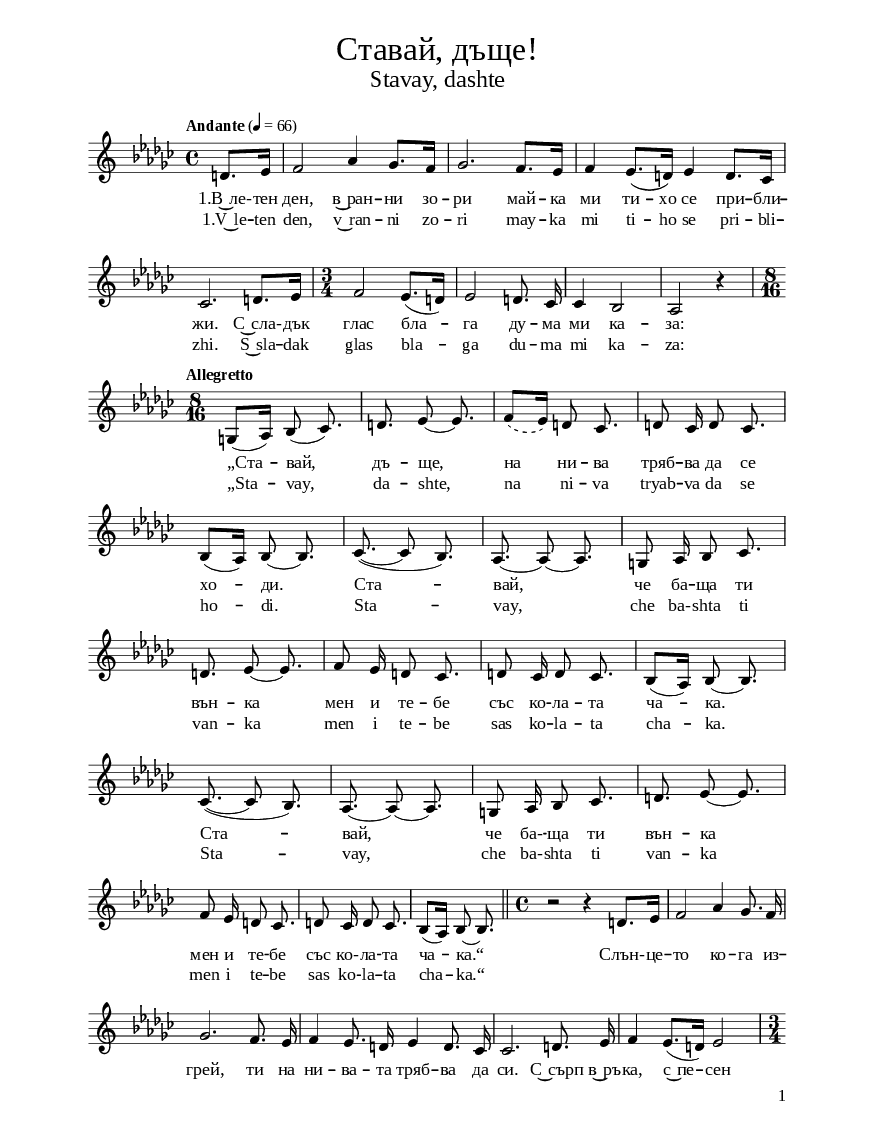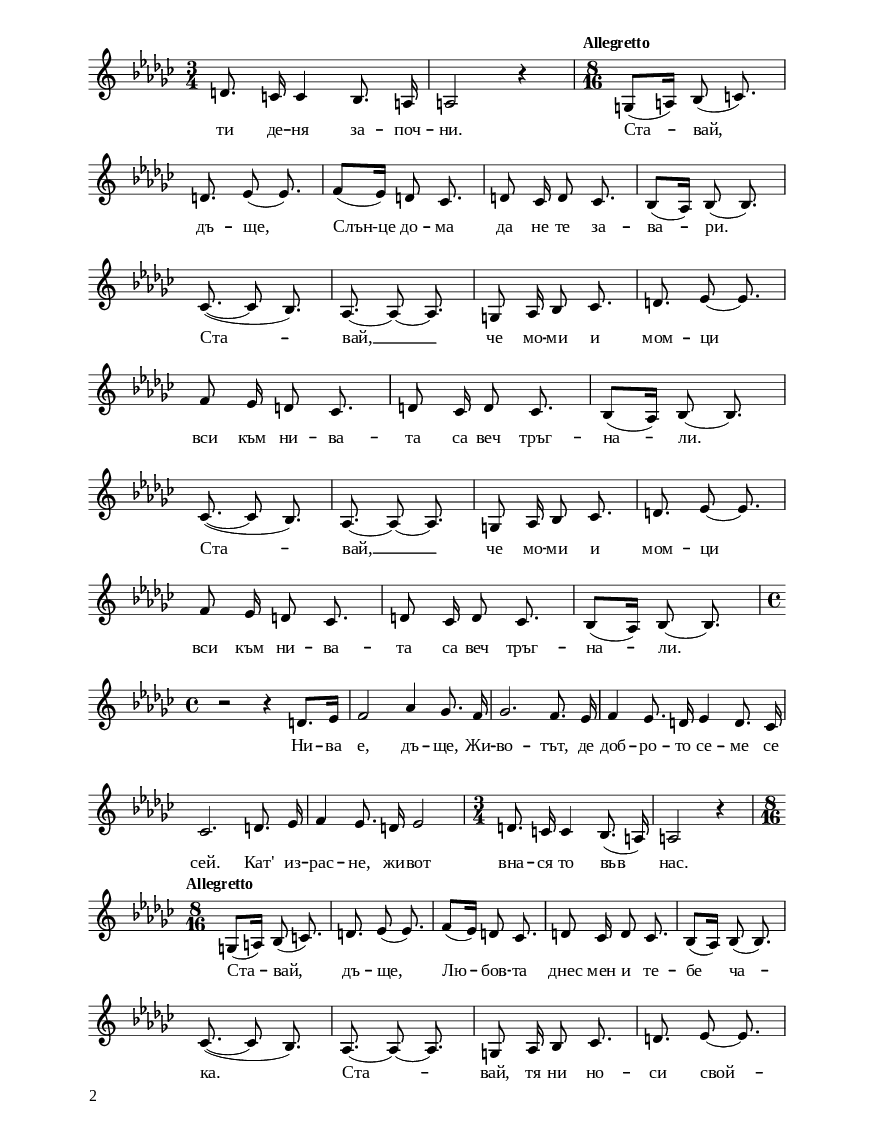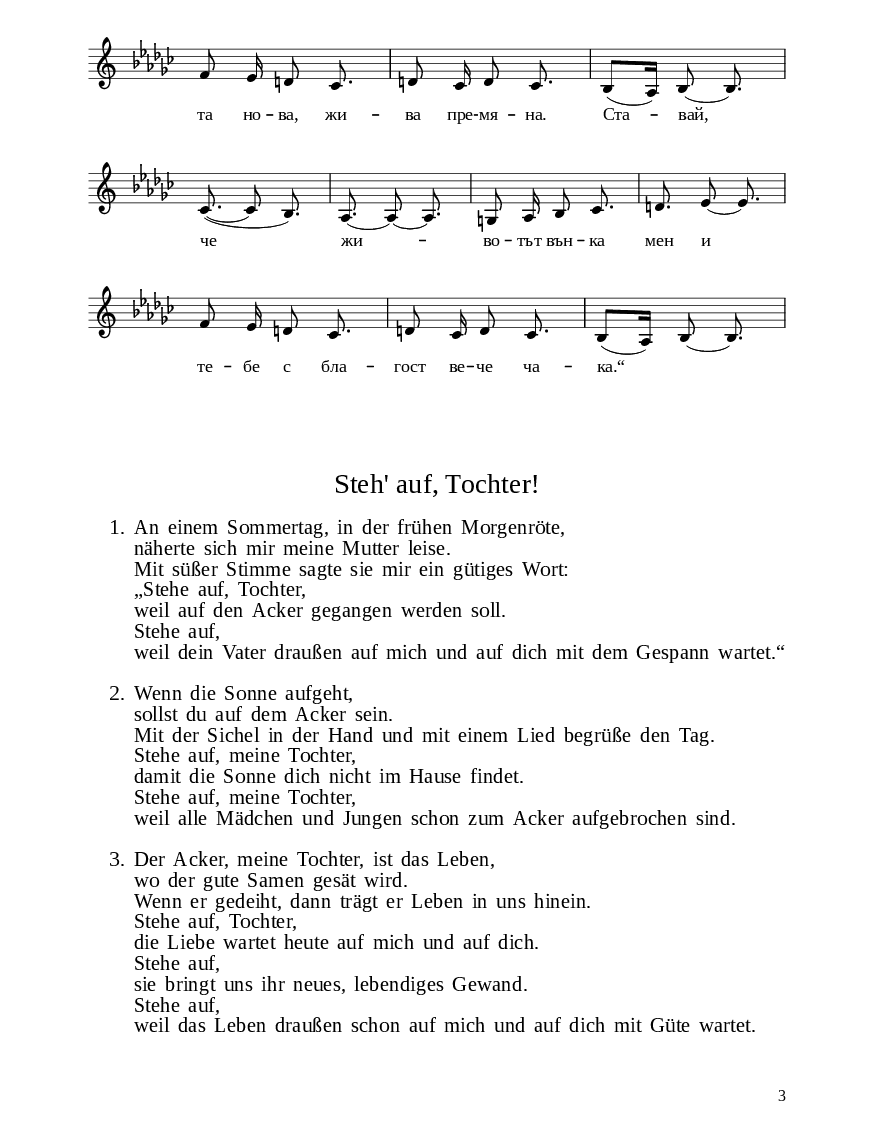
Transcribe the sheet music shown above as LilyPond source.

\version "2.24.0"

% include paper part and global functions
\include "include/globals.ily"

"rightBraces018" = \markup {
  \column {
    % repeat braces
    \translate #'(0 . -12.6 )
    \right-brace #18

    \translate #'(0 . -22.4 )
    \right-brace #18


  }
  \column {
    % repeat numbers
    \translate #'(0 . -13.2 )
    2

    \translate #'(0 . -24.2 )
    2


  }
}

\bookpart {
  \label #'ref142
  \tocItem \markup "Ставай, дъще! – Stavay, dashte"
  \include "include/bookpart-paper.ily"
  \score {
    \include "include/score-layout.ily"


    \new Voice \absolute {
      \clef treble

      \key ges \major

      \time 4/4
      \tempoFunc "Andante" 4 "66"

      \partial 4
      d'8. es'16 | % 2
      f'2 as'4 ges'8. f'16 | ges'2. f'8.es'16 | f'4 es'8. \( d'16 \) es'4 d'8. ces'16 | \break
      ces'2. d'8. es'16 | \time 3/4 f'2 es'8. [( d'16 )] | % 7
      es'2 \autoBeamOff  d'8. ces'16 | % 8
      ces'4 bes2 | % 9
      as2 r4 \break |
      \time 8/16  |
      \tempo "Allegretto" \slurSolid g8 [( as16 )] bes8 ( ces'8. ) | % 11
      d'8. es'8 ~ es'8. | % 12
      \slurDashed f'8 [( es'16 )] d'8 ces'8. | % 13
      d'8 ces'16 d'8 ces'8. \break | % 14
      \slurSolid bes8 [( as16 )] bes8 ~ bes8. | % 15
      ces'8. ( ~ ces'8 bes8. ) | % 16
      as8. ~ as8 ~ as8. | % 17
      g8 as16 bes8 ces'8. \break | % 18
      d'8. es'8 ~ es'8. | % 19
      f'8 es'16 d'8 ces'8. |
      d'8 ces'16 d'8 ces'8. | % 21
      bes8 [( as16 )] bes8 ~ bes8. \break | % 22
      ces'8. ( ~ ces'8 bes8. ) | % 23
      as8. ~ as8 ~ as8. | % 24
      g8 as16 bes8 ces'8. | % 25
      d'8. es'8 ~ es'8. \break | % 26
      f'8 es'16 d'8 ces'8. | % 27
      d'8 ces'16 d'8 ces'8. | % 28
      bes8 [( as16 )] bes8 ~ bes8. \bar "||"
      \time 4/4 r2 r4 \autoBeamOn d'8. es'16 | \autoBeamOff f'2 as'4 ges'8. f'16 | \break
      ges'2. f'8.es'16 | f'4 es'8. d'16  es'4 d'8. ces'16 |
      ces'2. d'8. es'16 | f'4 \autoBeamOn es'8. (d'16 ) es'2 | \break
      \time 3/4 \autoBeamOff d'8. c'16 c'4 bes8. a16 | a2 r4 | \time 8/16

      \tempo "Allegretto" \autoBeamOn g8 [(a16 )] bes8 (c'8. ) | d'8. es'8 (es'8.) | f'8 [(es'16)] d'8 ces'8. | d'8 ces'16 d'8 ces'8. | bes8 [(as16)] bes8 (bes8.) \break

      ces'8. ( ~ ces'8 bes8. ) |
      as8. ~ as8 ~ as8. | % 24
      g8 as16 bes8 ces'8. | % 25
      d'8. es'8 ~ es'8. \break |
      f'8 es'16 d'8 ces'8. | % 27
      d'8 ces'16 d'8 ces'8. | % 28
      bes8 [( as16 )] bes8 ~ bes8. | \break
      ces'8. ( ~ ces'8 bes8. ) |
      as8. ~ as8 ~ as8. | % 24
      g8 as16 bes8 ces'8. | % 25
      d'8. es'8 ~ es'8. \break |
      f'8 es'16 d'8 ces'8. | % 27
      d'8 ces'16 d'8 ces'8. | % 28
      bes8 [( as16 )] bes8 ~ bes8. | \break

      \time 4/4 r2 r4 \autoBeamOn d'8. es'16 | \autoBeamOff f'2 as'4 ges'8. f'16 |
      ges'2. f'8.es'16 | f'4 es'8. d'16  es'4 d'8. ces'16 | \break
      ces'2. d'8. es'16 |
      f'4 es'8. d'16  es'2 |
      \time 3/4 d'8. c'16 c'4 bes8. (a16) | a2 r4 | \break
      \time 8/16 \tempo "Allegretto" \autoBeamOn g8 [(a16 )] bes8 (c'8. ) | d'8. es'8 (es'8.) | f'8 [(es'16)] d'8 ces'8. | d'8 ces'16 d'8 ces'8. | bes8 [(as16)] bes8 (bes8.) \break

      ces'8. ( ~ ces'8 bes8. ) |
      as8. ~ as8 ~ as8. | % 24
      g8 as16 bes8 ces'8. | % 25
      d'8. es'8 ~ es'8. \break |
      f'8 es'16 d'8 ces'8. | % 27
      d'8 ces'16 d'8 ces'8. | % 28
      bes8 [( as16 )] bes8 ~ bes8. | \break
      ces'8. ( ~ ces'8 bes8. ) |
      as8. ~ as8 ~ as8. | % 24
      g8 as16 bes8 ces'8. | % 25
      d'8. es'8 ~ es'8. \break |
      f'8 es'16 d'8 ces'8. | % 27
      d'8 ces'16 d'8 ces'8. | % 28
      bes8 [( as16 )] bes8 ~ bes8. | \break
    }


    \addlyrics {
      "1.В~ле-" -- тен
      ден, в~ран -- ни зо -- ри май -- ка ми ти -- хо се при --
      бли -- жи. "С~сла-" -- дък глас бла -- га ду -- ма ми
      ка -- за: „Ста -- вай, дъ -- ще, на ни -- ва
      тряб -- ва да се хо -- ди. Ста -- вай, че ба --
      ща ти вън -- ка мен и те -- бе със ко -- ла --
      та ча -- ка. Ста -- вай, че "ба-" -- ща ти вън --
      ка мен и те -- бе със "ко-" -- ла -- та ча --
      ка.“ "Слън-" -- це -- то ко -- га из -- грей,
      ти на ни -- ва -- та тряб -- ва да си.
      "С~сърп" в~ръ -- ка, с~пе -- сен ти
      де -- ня за -- поч -- ни. Ста -- вай, дъ -- ще,
      Слън-це до -- ма да не те за -- ва -- ри.
      Ста -- вай, __ че мо -- ми и мом -- ци вси към ни -- ва -- та са веч тръг -- на -- ли.
      Ста -- вай, __ че мо -- ми и мом -- ци вси към ни -- ва -- та са веч тръг -- на -- ли.

      Ни -- ва е, дъ -- ще, Жи -- во -- тът,
      де доб -- ро -- то се -- ме се сей.
      Кат' из -- рас -- не, жи -- вот вна -- ся
      то във нас. Ста -- вай, дъ -- ще,
      Лю -- бов -- та днес мен и те -- бе ча -- ка.
      Ста -- вай, тя ни но -- си
      свой -- та но -- ва, жи -- ва пре -- мя -- на.
      Ста -- вай, че жи -- во -- тът вън -- ка мен
      и те -- бе с бла -- гост ве -- че ча -- ка.“

    }

    \addlyrics {
      "1.V~le" -- ten
      den, v~ran -- ni zo -- ri may -- ka mi ti -- ho se pri --
      bli -- zhi. S~sla -- dak glas bla -- ga du -- ma mi
      ka -- za: „Sta -- vay, da -- shte, na ni -- va
      tryab -- va da se ho -- di. Sta -- vay, che "ba-" --
      shta ti van -- ka men i te -- be sas ko -- la --
      ta cha -- ka. Sta -- vay, che "ba-" -- shta ti van --
      ka men i te -- be sas ko -- la -- ta cha --
      ka.“
    }


    \header {
      title = \titleFunc "Ставай, дъще!" "Stavay, dashte"
    }

    \midi{}



  } % score




  \markup \empty-two

  % include foreign translation(s) of the song
  \version "2.24.1"

\markup \fill-line { \fontsize #deTitleFontSize "Steh' auf, Tochter!" }
\markup \null
\markup \null

\markup \fontsize #deCoupletFontSize {
  \hspace #2
  \override #`(baseline-skip . ,deCoupletBaselineSkip)
  \column {
    \line { 1. An einem Sommertag, in der frühen Morgenröte, }

    \line { "   " näherte sich mir meine Mutter leise.}

    \line { "   "Mit süßer Stimme sagte sie mir ein gütiges Wort:}

    \line { "   " „Stehe auf, Tochter, }

    \line { "   " weil auf den Acker gegangen werden soll.}

    \line { "   "Stehe auf, }

    \line { "   " weil dein Vater draußen auf mich und auf dich mit dem Gespann wartet.“}
    \line { " "}

    \line { 2. Wenn die Sonne aufgeht, }
    \line { "   "sollst du auf dem Acker sein.}
    \line { "   " Mit der Sichel in der Hand und mit einem Lied begrüße den Tag.}
    \line { "   "Stehe auf, meine Tochter, }
    \line { "   "damit die Sonne dich nicht im Hause findet.}
    \line { "   "Stehe auf, meine Tochter, }
    \line { "   "weil alle Mädchen und Jungen schon zum Acker aufgebrochen sind.}
    \line { " "}

    \line { 3. Der Acker, meine Tochter, ist das Leben,}

    \line { "   "wo der gute Samen gesät wird.}

    \line { "   "Wenn er gedeiht, dann trägt er Leben in uns hinein.}

    \line { "   "Stehe auf, Tochter, }

    \line { "   " die Liebe wartet heute auf mich und auf dich.}

    \line { "   "Stehe auf, }

    \line { "   " sie bringt uns ihr neues, lebendiges Gewand.}

    \line { "   "Stehe auf, }

    \line { "   "weil das Leben draußen schon auf mich und auf dich mit Güte wartet.}
  }
}


} % bookpart
